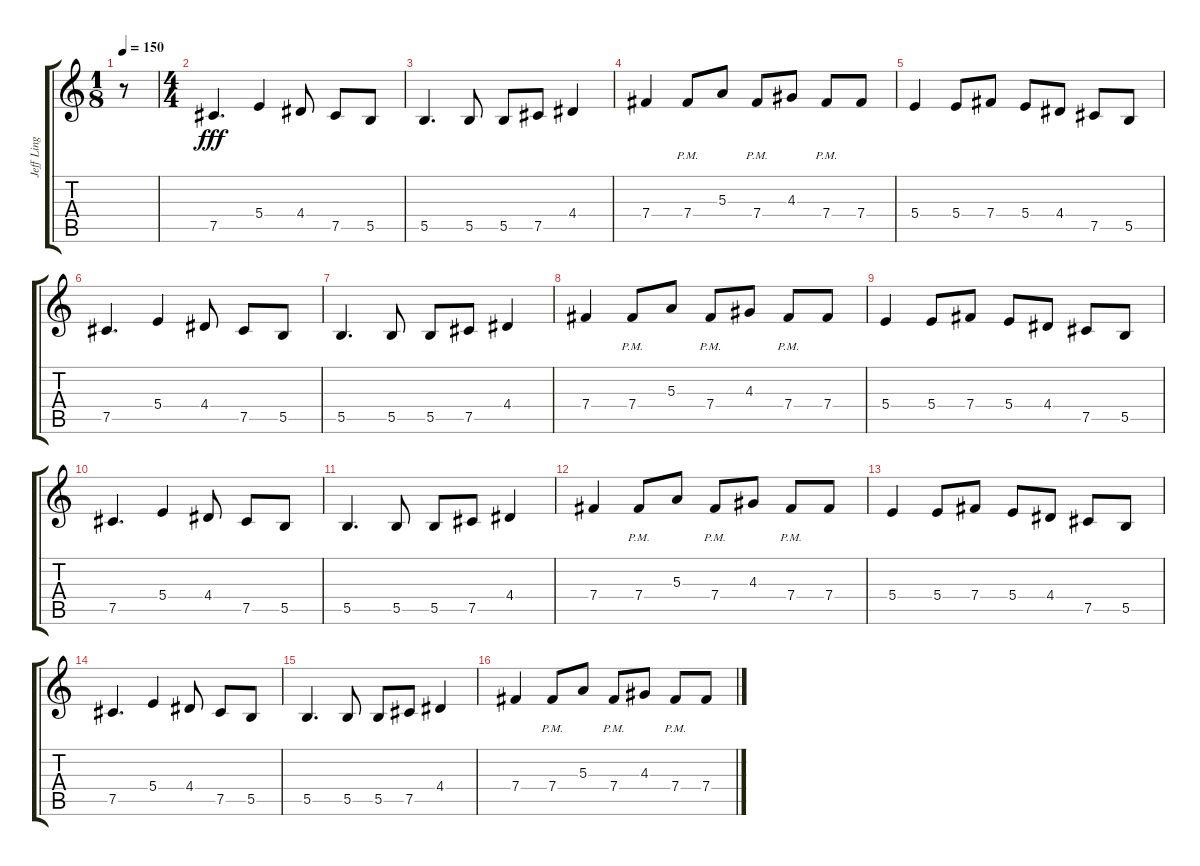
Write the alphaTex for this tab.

\track ("Jeff Ling" "Jeff Ling") {instrument distortionguitar}
\staff {score tabs}
\tuning (Db4 Ab3 E3 B2 Gb2 B1) {hide}
\ts (1 8)
\tempo 150
\clef g2
\ks c
r.8{dy fff instrument distortionguitar} |
\ts (4 4)
7.5.4{d} 5.4.4 4.4.8 7.5.8 5.5.8 |
5.5.4{d} 5.5.8 5.5.8 7.5.8 4.4.4 |
7.4.4 7.4{pm}.8 5.3.8 7.4{pm}.8 4.3.8 7.4{pm}.8 7.4.8 |
5.4.4 5.4.8 7.4.8 5.4.8 4.4.8 7.5.8 5.5.8 |
7.5.4{d} 5.4.4 4.4.8 7.5.8 5.5.8 |
5.5.4{d} 5.5.8 5.5.8 7.5.8 4.4.4 |
7.4.4 7.4{pm}.8 5.3.8 7.4{pm}.8 4.3.8 7.4{pm}.8 7.4.8 |
5.4.4 5.4.8 7.4.8 5.4.8 4.4.8 7.5.8 5.5.8 |
7.5.4{d} 5.4.4 4.4.8 7.5.8 5.5.8 |
5.5.4{d} 5.5.8 5.5.8 7.5.8 4.4.4 |
7.4.4 7.4{pm}.8 5.3.8 7.4{pm}.8 4.3.8 7.4{pm}.8 7.4.8 |
5.4.4 5.4.8 7.4.8 5.4.8 4.4.8 7.5.8 5.5.8 |
7.5.4{d} 5.4.4 4.4.8 7.5.8 5.5.8 |
5.5.4{d} 5.5.8 5.5.8 7.5.8 4.4.4 |
7.4.4 7.4{pm}.8 5.3.8 7.4{pm}.8 4.3.8 7.4{pm}.8 7.4.8
